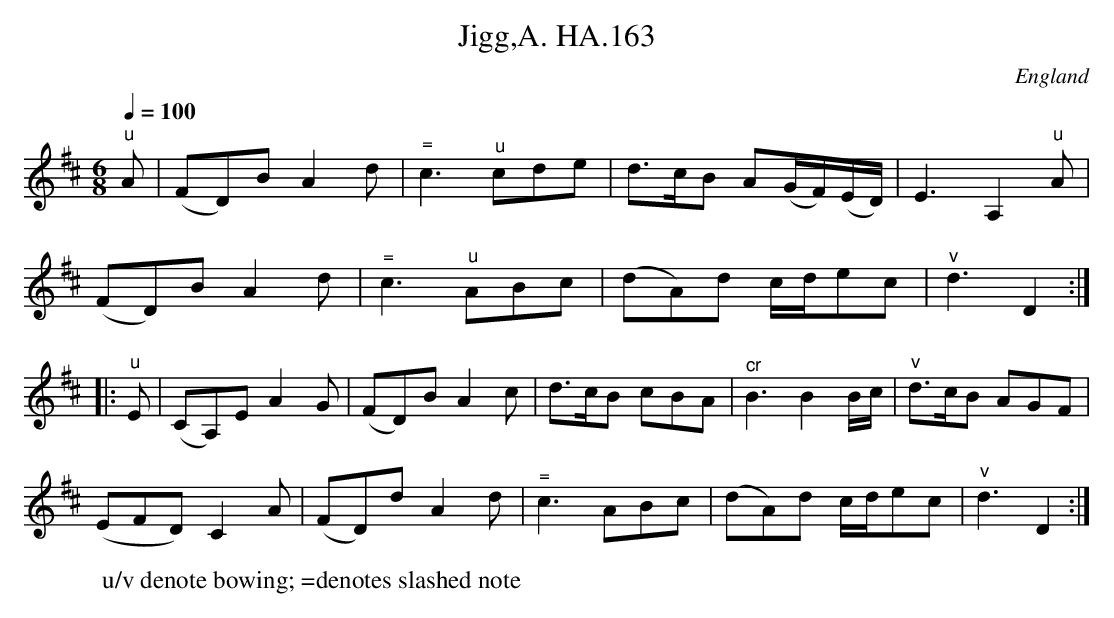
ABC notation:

X:1
T:Jigg,A. HA.163
M:6/8
L:1/8
Q:1/4=100
O:England
K:D major
"^u"A|(FD)B A2 d|"^="c3 "^u"cde|d>cB A(G/2F/2)(E/2D/2)|E3A,2"^u"A|!
(FD)B A2d|"^="c3 "^u"ABc|(dA)d c/2d/2ec|"^v"d3D2:|!
|:"^u"E|(CA,)E A2G|(FD)B A2c|d>cB cBA|"^cr"B3B2 B/2c/2|"^v"d>cB AGF|!
(EFD) C2A|(FD)dA2d|"^="c3 ABc|(dA)d c/2d/2ec|"^v"d3D2:|
W:u/v denote bowing; =denotes slashed note
